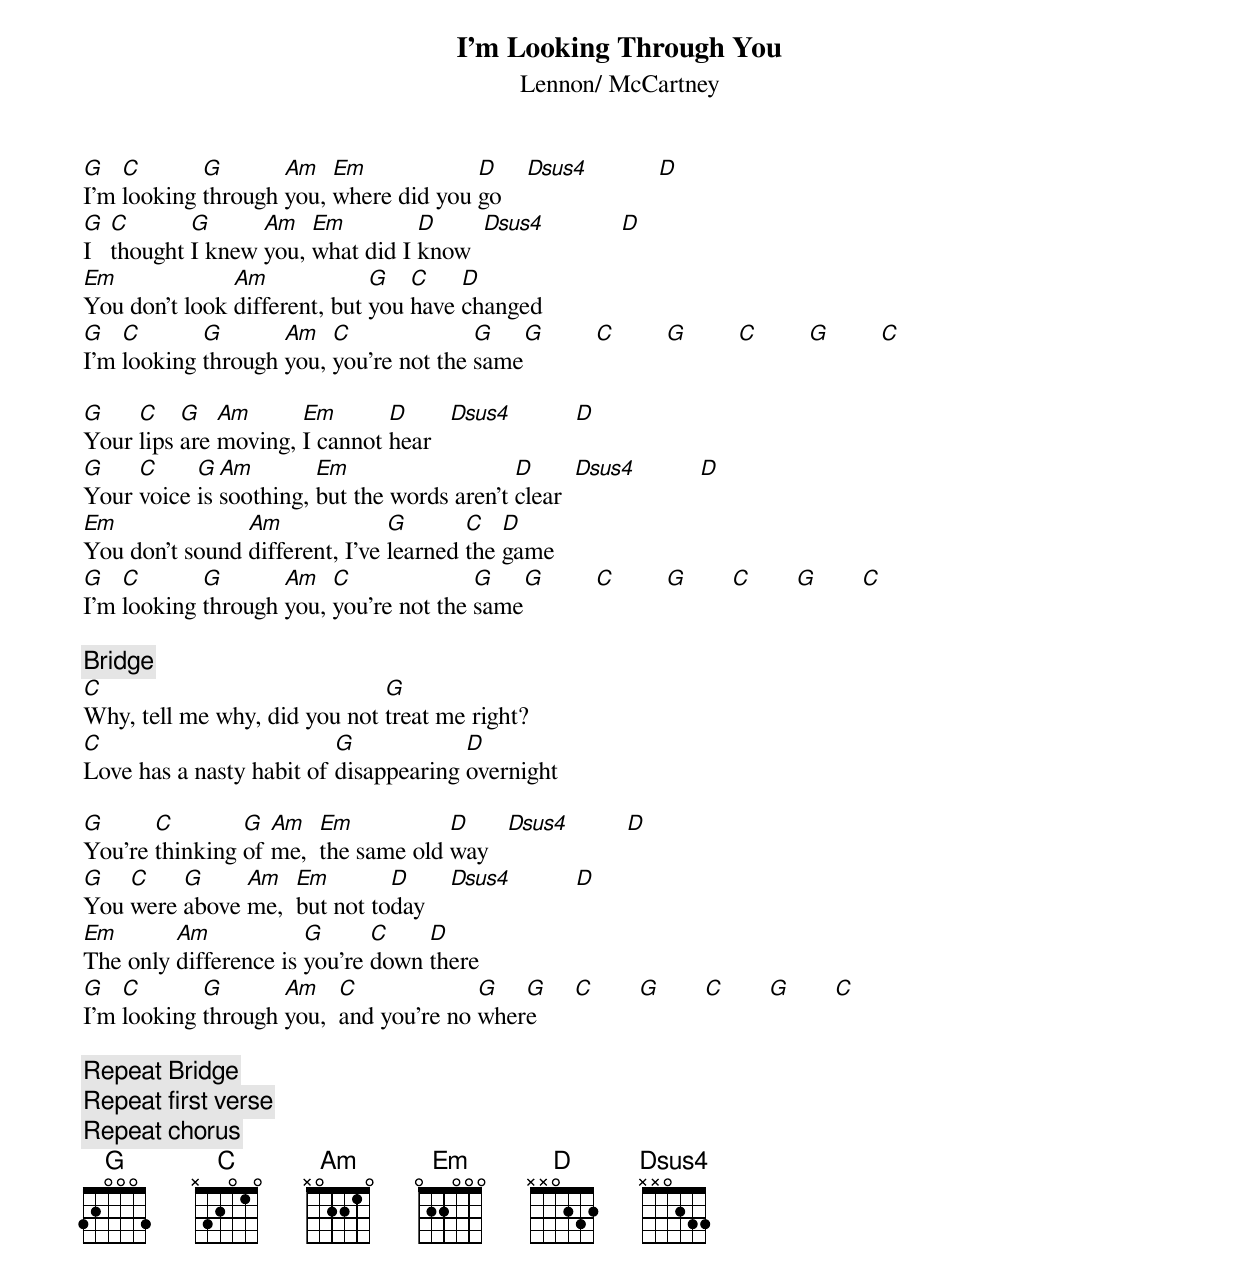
{title:I'm Looking Through You}
{st:Lennon/ McCartney}

[G]I'm [C]looking [G]through [Am]you, [Em]where did you [D]go    [Dsus4]           [D]
[G]I   [C]thought [G]I knew [Am]you, [Em]what did I [D]know  [Dsus4]            [D]
[Em]You don't look [Am]different, but [G]you [C]have [D]changed
[G]I'm [C]looking [G]through [Am]you, [C]you're not the [G]same[G]        [C]        [G]        [C]        [G]        [C]

[G]Your [C]lips [G]are [Am]moving, [Em]I cannot [D]hear   [Dsus4]          [D]
[G]Your [C]voice [G]is [Am]soothing, [Em]but the words aren't [D]clear  [Dsus4]          [D]
[Em]You don't sound [Am]different, I've [G]learned [C]the [D]game
[G]I'm [C]looking [G]through [Am]you, [C]you're not the [G]same[G]        [C]        [G]       [C]       [G]       [C]

{c:Bridge}
[C]Why, tell me why, did you not [G]treat me right?
[C]Love has a nasty habit of [G]disappearing [D]overnight

[G]You're [C]thinking [G]of [Am]me,  [Em]the same old [D]way   [Dsus4]         [D]
[G]You [C]were [G]above [Am]me,  [Em]but not to[D]day    [Dsus4]          [D]
[Em]The only [Am]difference is [G]you're [C]down [D]there
[G]I'm [C]looking [G]through [Am]you,  [C]and you're no [G]wher[G]e      [C]       [G]       [C]       [G]       [C]

{c:Repeat Bridge}
{c:Repeat first verse}
{c:Repeat chorus}
